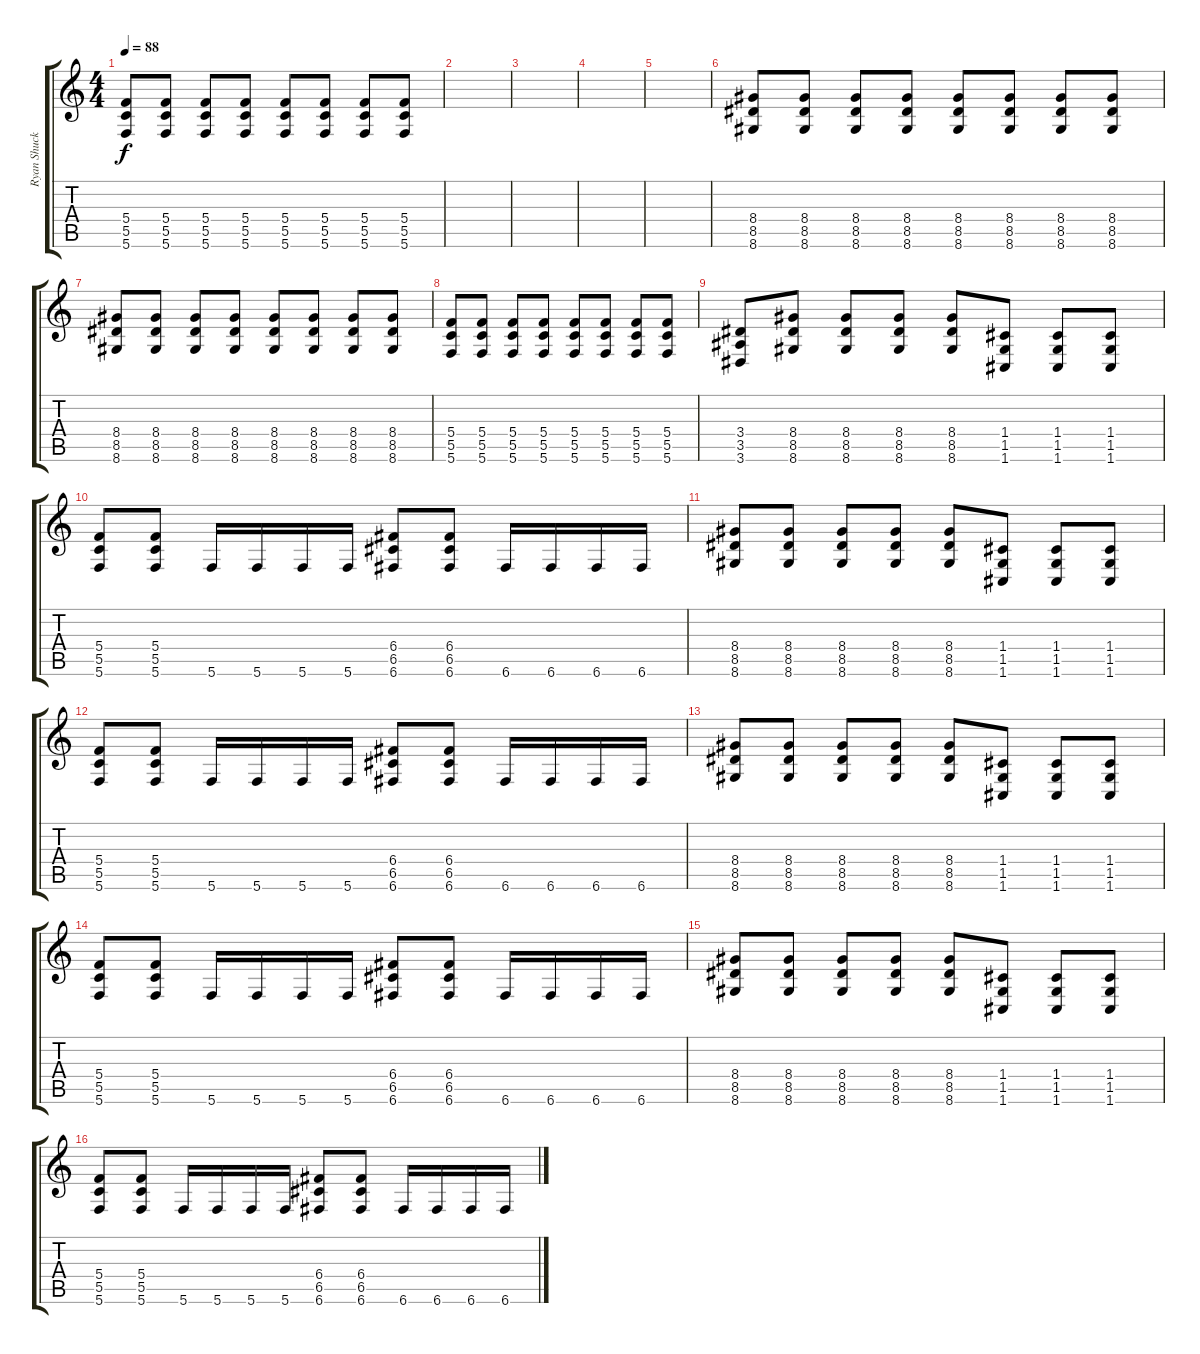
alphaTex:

\track ("Ryan Shuck - Rythm Guitar" "Ryan Shuck") {instrument distortionguitar}
\staff {score tabs}
\tuning (D4 A3 F3 C3 G2 C2) {hide}
\ts (4 4)
\tempo 88
\clef g2
\ks c
(5.4 5.5 5.6).8{dy f} (5.4 5.5 5.6).8 (5.4 5.5 5.6).8 (5.4 5.5 5.6).8 (5.4 5.5 5.6).8 (5.4 5.5 5.6).8 (5.4 5.5 5.6).8 (5.4 5.5 5.6).8 |
|
|
|
|
(8.4 8.5 8.6).8{volume 16} (8.4 8.5 8.6).8 (8.4 8.5 8.6).8 (8.4 8.5 8.6).8 (8.4 8.5 8.6).8 (8.4 8.5 8.6).8 (8.4 8.5 8.6).8 (8.4 8.5 8.6).8 |
(8.4 8.5 8.6).8 (8.4 8.5 8.6).8 (8.4 8.5 8.6).8 (8.4 8.5 8.6).8 (8.4 8.5 8.6).8 (8.4 8.5 8.6).8 (8.4 8.5 8.6).8 (8.4 8.5 8.6).8 |
(5.4 5.5 5.6).8 (5.4 5.5 5.6).8 (5.4 5.5 5.6).8 (5.4 5.5 5.6).8 (5.4 5.5 5.6).8 (5.4 5.5 5.6).8 (5.4 5.5 5.6).8 (5.4 5.5 5.6).8 |
(3.4 3.5 3.6).8 (8.4 8.5 8.6).8 (8.4 8.5 8.6).8 (8.4 8.5 8.6).8 (8.4 8.5 8.6).8 (1.4 1.5 1.6).8 (1.4 1.5 1.6).8 (1.4 1.5 1.6).8 |
(5.4 5.5 5.6).8 (5.4 5.5 5.6).8 5.6.16 5.6.16 5.6.16 5.6.16 (6.4 6.5 6.6).8 (6.4 6.5 6.6).8 6.6.16 6.6.16 6.6.16 6.6.16 |
(8.4 8.5 8.6).8 (8.4 8.5 8.6).8 (8.4 8.5 8.6).8 (8.4 8.5 8.6).8 (8.4 8.5 8.6).8 (1.4 1.5 1.6).8 (1.4 1.5 1.6).8 (1.4 1.5 1.6).8 |
(5.4 5.5 5.6).8 (5.4 5.5 5.6).8 5.6.16 5.6.16 5.6.16 5.6.16 (6.4 6.5 6.6).8 (6.4 6.5 6.6).8 6.6.16 6.6.16 6.6.16 6.6.16 |
(8.4 8.5 8.6).8 (8.4 8.5 8.6).8 (8.4 8.5 8.6).8 (8.4 8.5 8.6).8 (8.4 8.5 8.6).8 (1.4 1.5 1.6).8 (1.4 1.5 1.6).8 (1.4 1.5 1.6).8 |
(5.4 5.5 5.6).8 (5.4 5.5 5.6).8 5.6.16 5.6.16 5.6.16 5.6.16 (6.4 6.5 6.6).8 (6.4 6.5 6.6).8 6.6.16 6.6.16 6.6.16 6.6.16 |
(8.4 8.5 8.6).8 (8.4 8.5 8.6).8 (8.4 8.5 8.6).8 (8.4 8.5 8.6).8 (8.4 8.5 8.6).8 (1.4 1.5 1.6).8 (1.4 1.5 1.6).8 (1.4 1.5 1.6).8 |
(5.4 5.5 5.6).8 (5.4 5.5 5.6).8 5.6.16 5.6.16 5.6.16 5.6.16 (6.4 6.5 6.6).8 (6.4 6.5 6.6).8 6.6.16 6.6.16 6.6.16 6.6.16
